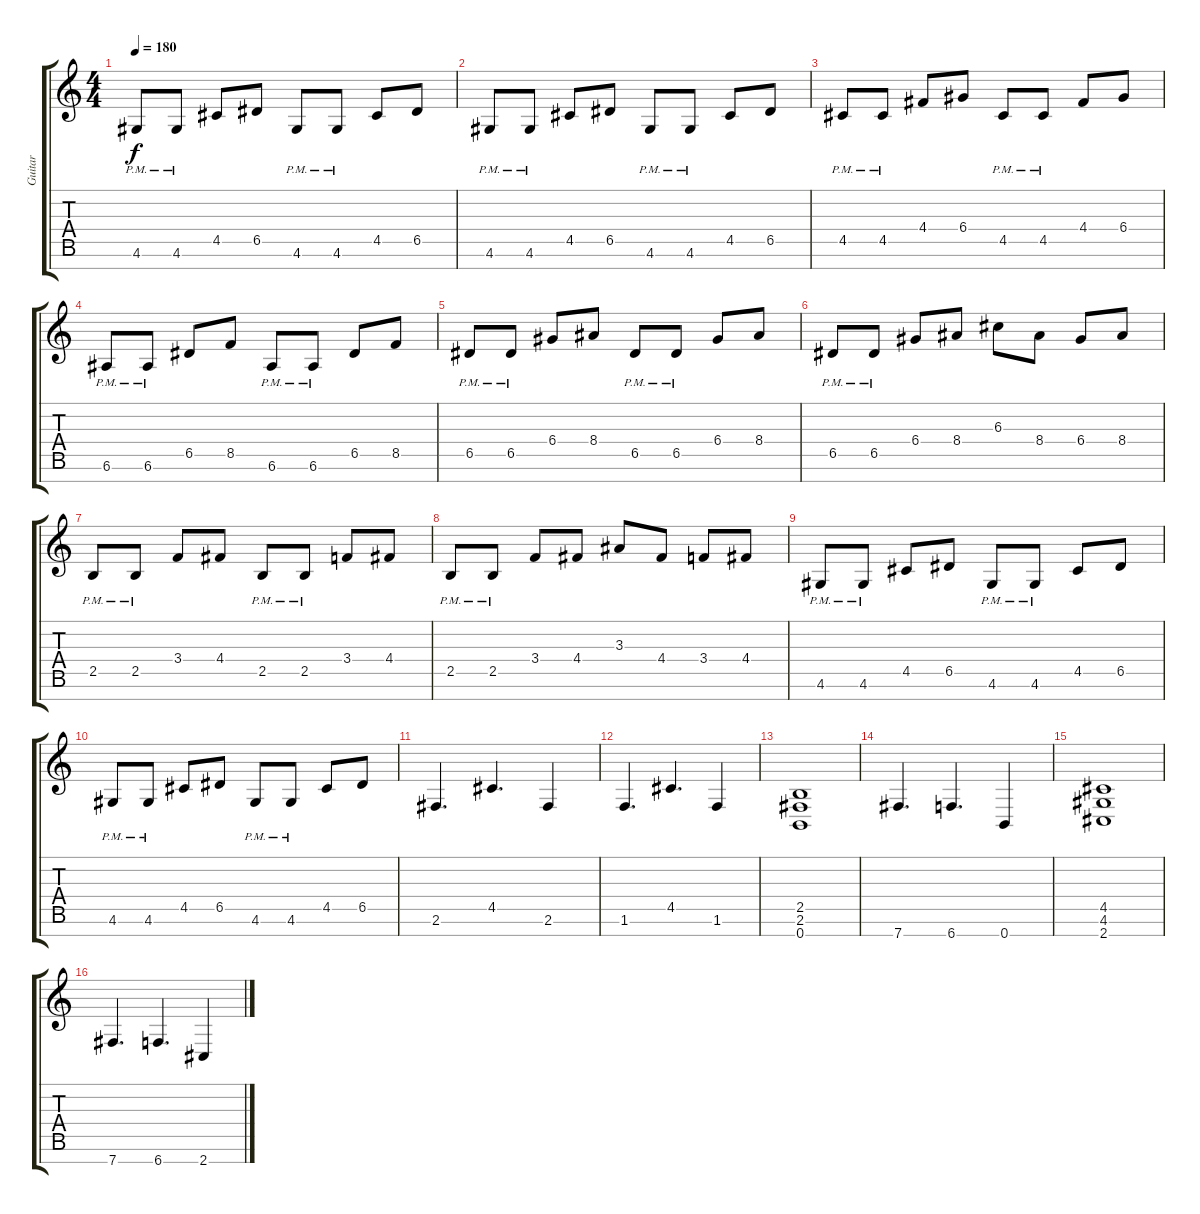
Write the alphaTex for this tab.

\track ("Guitar" "Guitar") {instrument overdrivenguitar}
\staff {score tabs}
\tuning (E4 B3 G3 D3 A2 E2 B1) {hide}
\ts (4 4)
\tempo 180
\clef g2
\ks c
4.6{pm}.8{dy f} 4.6{pm}.8 4.5.8 6.5.8 4.6{pm}.8 4.6{pm}.8 4.5.8 6.5.8 |
4.6{pm}.8 4.6{pm}.8 4.5.8 6.5.8 4.6{pm}.8 4.6{pm}.8 4.5.8 6.5.8 |
4.5{pm}.8 4.5{pm}.8 4.4.8 6.4.8 4.5{pm}.8 4.5{pm}.8 4.4.8 6.4.8 |
6.6{pm}.8 6.6{pm}.8 6.5.8 8.5.8 6.6{pm}.8 6.6{pm}.8 6.5.8 8.5.8 |
6.5{pm}.8 6.5{pm}.8 6.4.8 8.4.8 6.5{pm}.8 6.5{pm}.8 6.4.8 8.4.8 |
6.5{pm}.8 6.5{pm}.8 6.4.8 8.4.8 6.3.8 8.4.8 6.4.8 8.4.8 |
2.5{pm}.8 2.5{pm}.8 3.4.8 4.4.8 2.5{pm}.8 2.5{pm}.8 3.4.8 4.4.8 |
2.5{pm}.8 2.5{pm}.8 3.4.8 4.4.8 3.3.8 4.4.8 3.4.8 4.4.8 |
4.6{pm}.8 4.6{pm}.8 4.5.8 6.5.8 4.6{pm}.8 4.6{pm}.8 4.5.8 6.5.8 |
4.6{pm}.8 4.6{pm}.8 4.5.8 6.5.8 4.6{pm}.8 4.6{pm}.8 4.5.8 6.5.8 |
2.6.4{d} 4.5.4{d} 2.6.4 |
1.6.4{d} 4.5.4{d} 1.6.4 |
(2.5 2.6 0.7).1 |
7.7.4{d} 6.7.4{d} 0.7.4 |
(4.5 4.6 2.7).1 |
7.7.4{d} 6.7.4{d} 2.7.4
